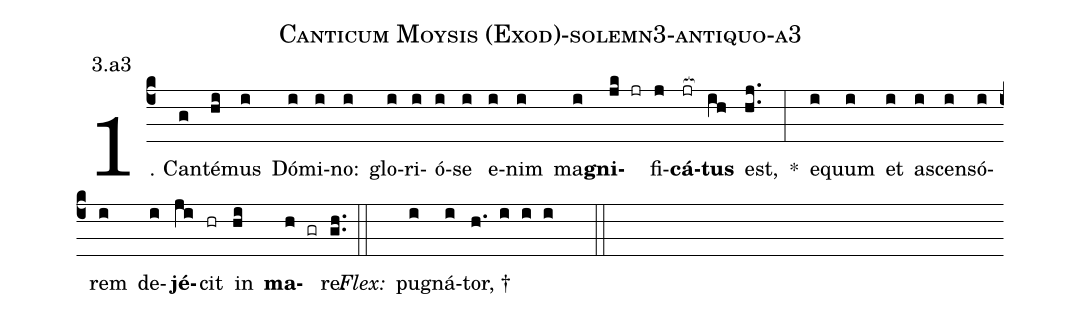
name: Canticum Moysis (Exod)-solemn3-antiquo-a3;
annotation: 3.a3;
%%
(c4)1. Can(g)té(hi)mus(i) Dó(i)mi(i)no:(i) glo(i)ri(i)ó(i)se(i) e(i)nim(i) ma(i)<b>gni</b>(jk jr)fi(j)<b>cá</b>(jr[ocb:1{])<b>tus</b>(ih[ocb:0}]) est,(hj..) *(:) e(i)quum(i) et(i) a(i)scen(i)só(i)rem(i) de(i)<b>jé</b>(ji)cit(hr) in(hi) <b>ma</b>(h gr)re.(gh..) (::)
<i>Flex:</i>()  pu(i)gná(i)tor, †(h. i i i  ::)
